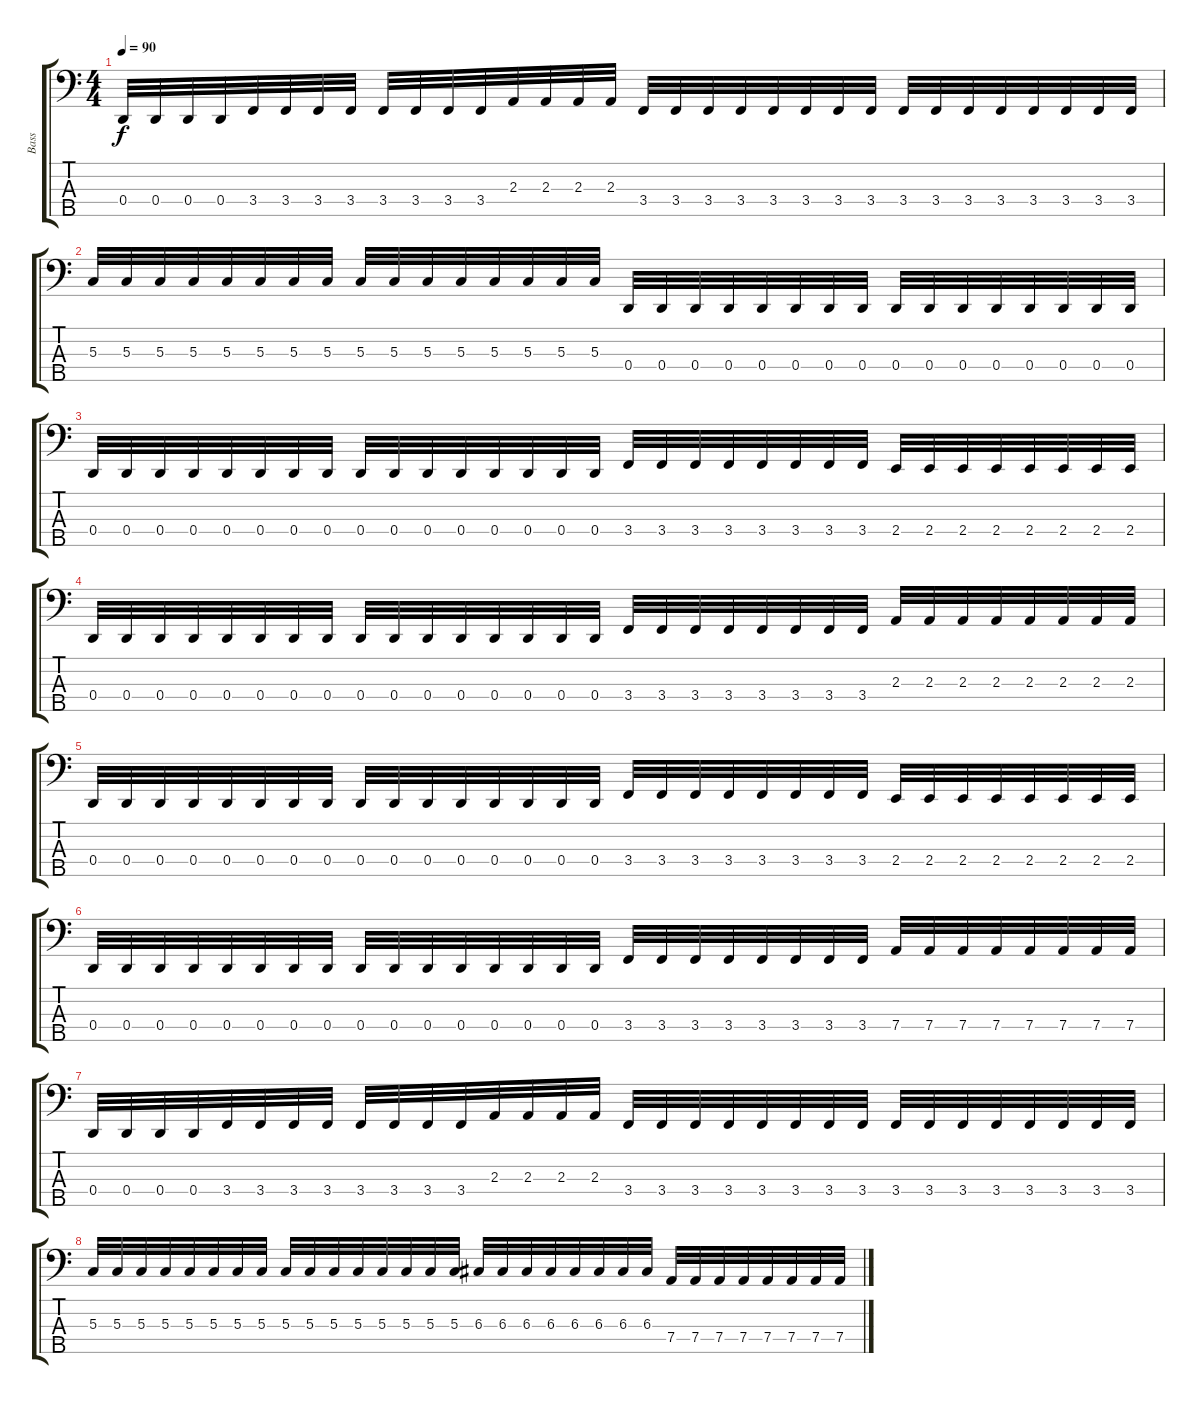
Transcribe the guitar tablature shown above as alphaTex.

\track ("Bass" "Bass") {instrument electricbasspick}
\staff {score tabs}
\tuning (F2 C2 G1 D1 A0) {hide}
\ts (4 4)
\tempo 90
\clef f4
\ks c
0.4.32{dy f} 0.4.32 0.4.32 0.4.32 3.4.32 3.4.32 3.4.32 3.4.32 3.4.32 3.4.32 3.4.32 3.4.32 2.3.32 2.3.32 2.3.32 2.3.32 3.4.32 3.4.32 3.4.32 3.4.32 3.4.32 3.4.32 3.4.32 3.4.32 3.4.32 3.4.32 3.4.32 3.4.32 3.4.32 3.4.32 3.4.32 3.4.32 |
5.3.32 5.3.32 5.3.32 5.3.32 5.3.32 5.3.32 5.3.32 5.3.32 5.3.32 5.3.32 5.3.32 5.3.32 5.3.32 5.3.32 5.3.32 5.3.32 0.4.32 0.4.32 0.4.32 0.4.32 0.4.32 0.4.32 0.4.32 0.4.32 0.4.32 0.4.32 0.4.32 0.4.32 0.4.32 0.4.32 0.4.32 0.4.32 |
0.4.32 0.4.32 0.4.32 0.4.32 0.4.32 0.4.32 0.4.32 0.4.32 0.4.32 0.4.32 0.4.32 0.4.32 0.4.32 0.4.32 0.4.32 0.4.32 3.4.32 3.4.32 3.4.32 3.4.32 3.4.32 3.4.32 3.4.32 3.4.32 2.4.32 2.4.32 2.4.32 2.4.32 2.4.32 2.4.32 2.4.32 2.4.32 |
0.4.32 0.4.32 0.4.32 0.4.32 0.4.32 0.4.32 0.4.32 0.4.32 0.4.32 0.4.32 0.4.32 0.4.32 0.4.32 0.4.32 0.4.32 0.4.32 3.4.32 3.4.32 3.4.32 3.4.32 3.4.32 3.4.32 3.4.32 3.4.32 2.3.32 2.3.32 2.3.32 2.3.32 2.3.32 2.3.32 2.3.32 2.3.32 |
0.4.32 0.4.32 0.4.32 0.4.32 0.4.32 0.4.32 0.4.32 0.4.32 0.4.32 0.4.32 0.4.32 0.4.32 0.4.32 0.4.32 0.4.32 0.4.32 3.4.32 3.4.32 3.4.32 3.4.32 3.4.32 3.4.32 3.4.32 3.4.32 2.4.32 2.4.32 2.4.32 2.4.32 2.4.32 2.4.32 2.4.32 2.4.32 |
0.4.32 0.4.32 0.4.32 0.4.32 0.4.32 0.4.32 0.4.32 0.4.32 0.4.32 0.4.32 0.4.32 0.4.32 0.4.32 0.4.32 0.4.32 0.4.32 3.4.32 3.4.32 3.4.32 3.4.32 3.4.32 3.4.32 3.4.32 3.4.32 7.4.32 7.4.32 7.4.32 7.4.32 7.4.32 7.4.32 7.4.32 7.4.32 |
0.4.32 0.4.32 0.4.32 0.4.32 3.4.32 3.4.32 3.4.32 3.4.32 3.4.32 3.4.32 3.4.32 3.4.32 2.3.32 2.3.32 2.3.32 2.3.32 3.4.32 3.4.32 3.4.32 3.4.32 3.4.32 3.4.32 3.4.32 3.4.32 3.4.32 3.4.32 3.4.32 3.4.32 3.4.32 3.4.32 3.4.32 3.4.32 |
5.3.32 5.3.32 5.3.32 5.3.32 5.3.32 5.3.32 5.3.32 5.3.32 5.3.32 5.3.32 5.3.32 5.3.32 5.3.32 5.3.32 5.3.32 5.3.32 6.3.32 6.3.32 6.3.32 6.3.32 6.3.32 6.3.32 6.3.32 6.3.32 7.4.32 7.4.32 7.4.32 7.4.32 7.4.32 7.4.32 7.4.32 7.4.32
